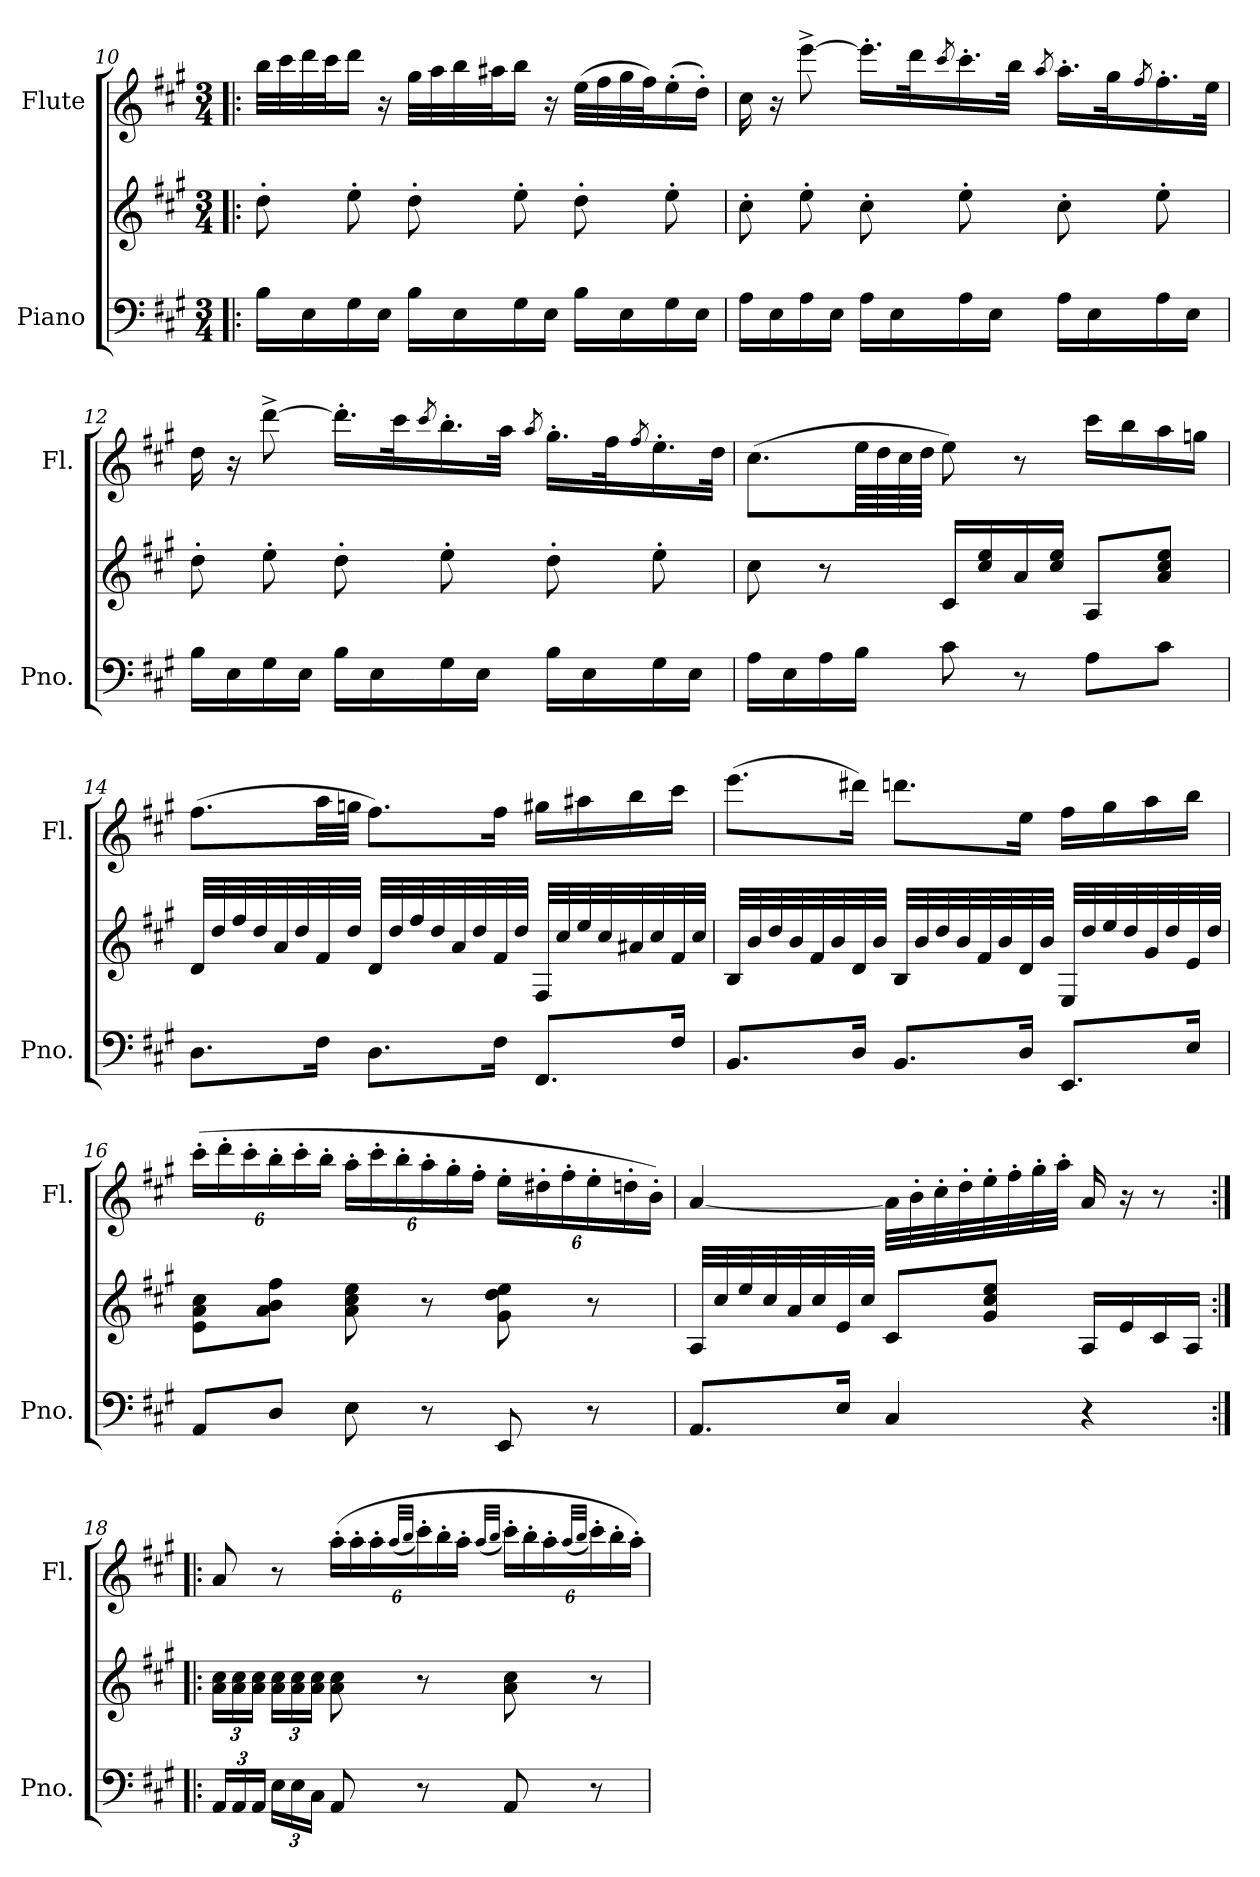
**kern	**kern	**kern
*part2	*part2	*part1
*staff3	*staff2	*staff1
*I"Piano	*	*I"Flute
*I'Pno.	*	*I'Fl.
!!LO:LB:g=z
*clefF4	*clefG2	*clefG2
*k[f#c#g#]	*k[f#c#g#]	*k[f#c#g#]
*M3/4	*M3/4	*M3/4
=10!|:	=10!|:	=10!|:
16B\LL	8dd'\	32bb\LLL
.	.	32ccc#\
16E\	.	32ddd\
.	.	32ccc#\J
16G#\	8ee'\	16ddd\JJ
16E\JJ	.	16r
16B\LL	8dd'\	32gg#\LLL
.	.	32aa\
16E\	.	32bb\
.	.	32aa#X\J
16G#\	8ee'\	16bb\JJ
16E\JJ	.	16r
16B\LL	8dd'\	(>32ee\LLL
.	.	32ff#\
16E\	.	32gg#\
.	.	32ff#\J)
16G#\	8ee'\	(>16ee'\
16E\JJ	.	16dd'\JJ)
=11	=11	=11
16A\LL	8cc#'\	16cc#\
16E\	.	16r
16A\	8ee'\	[8eee^\
16E\JJ	.	.
16A\LL	8cc#'\	16.eee'\LL]
16E\	.	.
.	.	32ddd\K
.	.	8qccc#/
16A\	8ee'\	16.ccc#'\
16E\JJ	.	.
.	.	32bb\JJk
.	.	8qaa/
16A\LL	8cc#'\	16.aa'\LL
16E\	.	.
.	.	32gg#\K
.	.	8qff#/
16A\	8ee'\	16.ff#'\
16E\JJ	.	.
.	.	32ee\JJk
=12	=12	=12
16B\LL	8dd'\	16dd\
16E\	.	16r
16G#\	8ee'\	[8ddd^\
16E\JJ	.	.
16B\LL	8dd'\	16.ddd'\LL]
16E\	.	.
.	.	32ccc#\K
.	.	8qccc#/
16G#\	8ee'\	16.bb'\
16E\JJ	.	.
.	.	32aa\JJk
.	.	8qaa/
16B\LL	8dd'\	16.gg#'\LL
16E\	.	.
.	.	32ff#\K
.	.	8qff#/
16G#\	8ee'\	16.ee'\
16E\JJ	.	.
.	.	32dd\JJk
!!LO:LB:g=z
=13	=13	=13
16A\LL	8cc#\	(>8.cc#\L
16E\	.	.
16A\	8r	.
16B\JJ	.	64ee\LLL
.	.	64dd\
.	.	64cc#\
.	.	64dd\JJJJ
8c#\	16c#/LL	8ee\)
.	16cc#/ 16ee/	.
8r	16a/	8r
.	16cc#/ 16ee/JJ	.
8A\L	8A/L	16ccc#\LL
.	.	16bb\
8c#\J	8a/ 8cc#/ 8ee/J	16aa\
.	.	16ggn\JJ
=14	=14	=14
8.D\L	32d/LLL	(>8.ff#\L
.	32dd/	.
.	32ff#/	.
.	32dd/	.
.	32a/	.
.	32dd/	.
16F#\Jk	32f#/	32aa\LL
.	32dd/JJJ	32ggn\JJJ
8.D\L	32d/LLL	8.ff#\L)
.	32dd/	.
.	32ff#/	.
.	32dd/	.
.	32a/	.
.	32dd/	.
16F#\Jk	32f#/	16ff#\Jk
.	32dd/JJJ	.
8.FF#/L	32F#/LLL	16gg#X\LL
.	32cc#/	.
.	32ee/	16aa#X\
.	32cc#/	.
.	32a#X/	16bb\
.	32cc#/	.
16F#/Jk	32f#/	16ccc#\JJ
.	32cc#/JJJ	.
=15	=15	=15
8.BB/L	32B/LLL	(>8.eee\L
.	32b/	.
.	32dd/	.
.	32b/	.
.	32f#/	.
.	32b/	.
16D/Jk	32d/	16ddd#X\Jk)
.	32b/JJJ	.
8.BB/L	32B/LLL	8.dddn\L
.	32b/	.
.	32dd/	.
.	32b/	.
.	32f#/	.
.	32b/	.
16D/Jk	32d/	16ee\Jk
.	32b/JJJ	.
8.EE/L	32E/LLL	16ff#\LL
.	32dd/	.
.	32ee/	16gg#\
.	32dd/	.
.	32g#/	16aa\
.	32dd/	.
16E/Jk	32e/	16bb\JJ
.	32dd/JJJ	.
!!LO:PB:g=z
=16	=16	=16
*	*	*Xbrackettup
8AA/L	8e\ 8a\ 8cc#\L	(>24ccc#'\LL
.	.	24ddd'\
.	.	24ccc#'\
8D/J	8a\ 8b\ 8ff#\J	24bb'\
.	.	24ccc#'\
.	.	24bb'\JJ
8E\	8a\ 8cc#\ 8ee\	24aa'\LL
.	.	24ccc#'\
.	.	24bb'\
8r	8r	24aa'\
.	.	24gg#'\
.	.	24ff#'\JJ
8EE/	8g#\ 8dd\ 8ee\	24ee'\LL
.	.	24dd#X'\
.	.	24ff#'\
8r	8r	24ee'\
.	.	24ddn'\
.	.	24b'\JJ)
=17	=17	=17
8.AA/L	32A/LLL	[4a/
.	32cc#/	.
.	32ee/	.
.	32cc#/	.
.	32a/	.
.	32cc#/	.
16E/Jk	32e/	.
.	32cc#/JJJ	.
4C#/	8c#/L	32a\LLL]
.	.	32b'\
.	.	32cc#'\
.	.	32dd'\
.	8g#/ 8cc#/ 8ee/J	32ee'\
.	.	32ff#'\
.	.	32gg#'\
.	.	32aa'\JJJ
4r	16A/LL	16a/
.	16e/	16r
.	16c#/	8r
.	16A/JJ	.
!!LO:LB:g=z
=18:|!|:	=18:|!|:	=18:|!|:
*Xbrackettup	*Xbrackettup	*
24AA/LL	24a\ 24cc#\LL	8a/
24AA/	24a\ 24cc#\	.
24AA/JJ	24a\ 24cc#\JJ	.
24E\LL	24a\ 24cc#\LL	8r
24E\	24a\ 24cc#\	.
24C#\JJ	24a\ 24cc#\JJ	.
8AA/	8a\ 8cc#\	(>24aa'\LL
.	.	24aa'\
.	.	24aa'\
.	.	(<32qaa/LLL
.	.	32qbb/JJJ
8r	8r	24ccc#'\)
.	.	24bb'\
.	.	24aa'\JJ
.	.	(<32qaa/LLL
.	.	32qbb/JJJ
8AA/	8a\ 8cc#\	24ccc#'\LL)
.	.	24bb'\
.	.	24aa'\
.	.	(<32qaa/LLL
.	.	32qbb/JJJ
8r	8r	24ccc#'\)
.	.	24bb'\
.	.	24aa'\JJ)
=	=	=
*-	*-	*-
